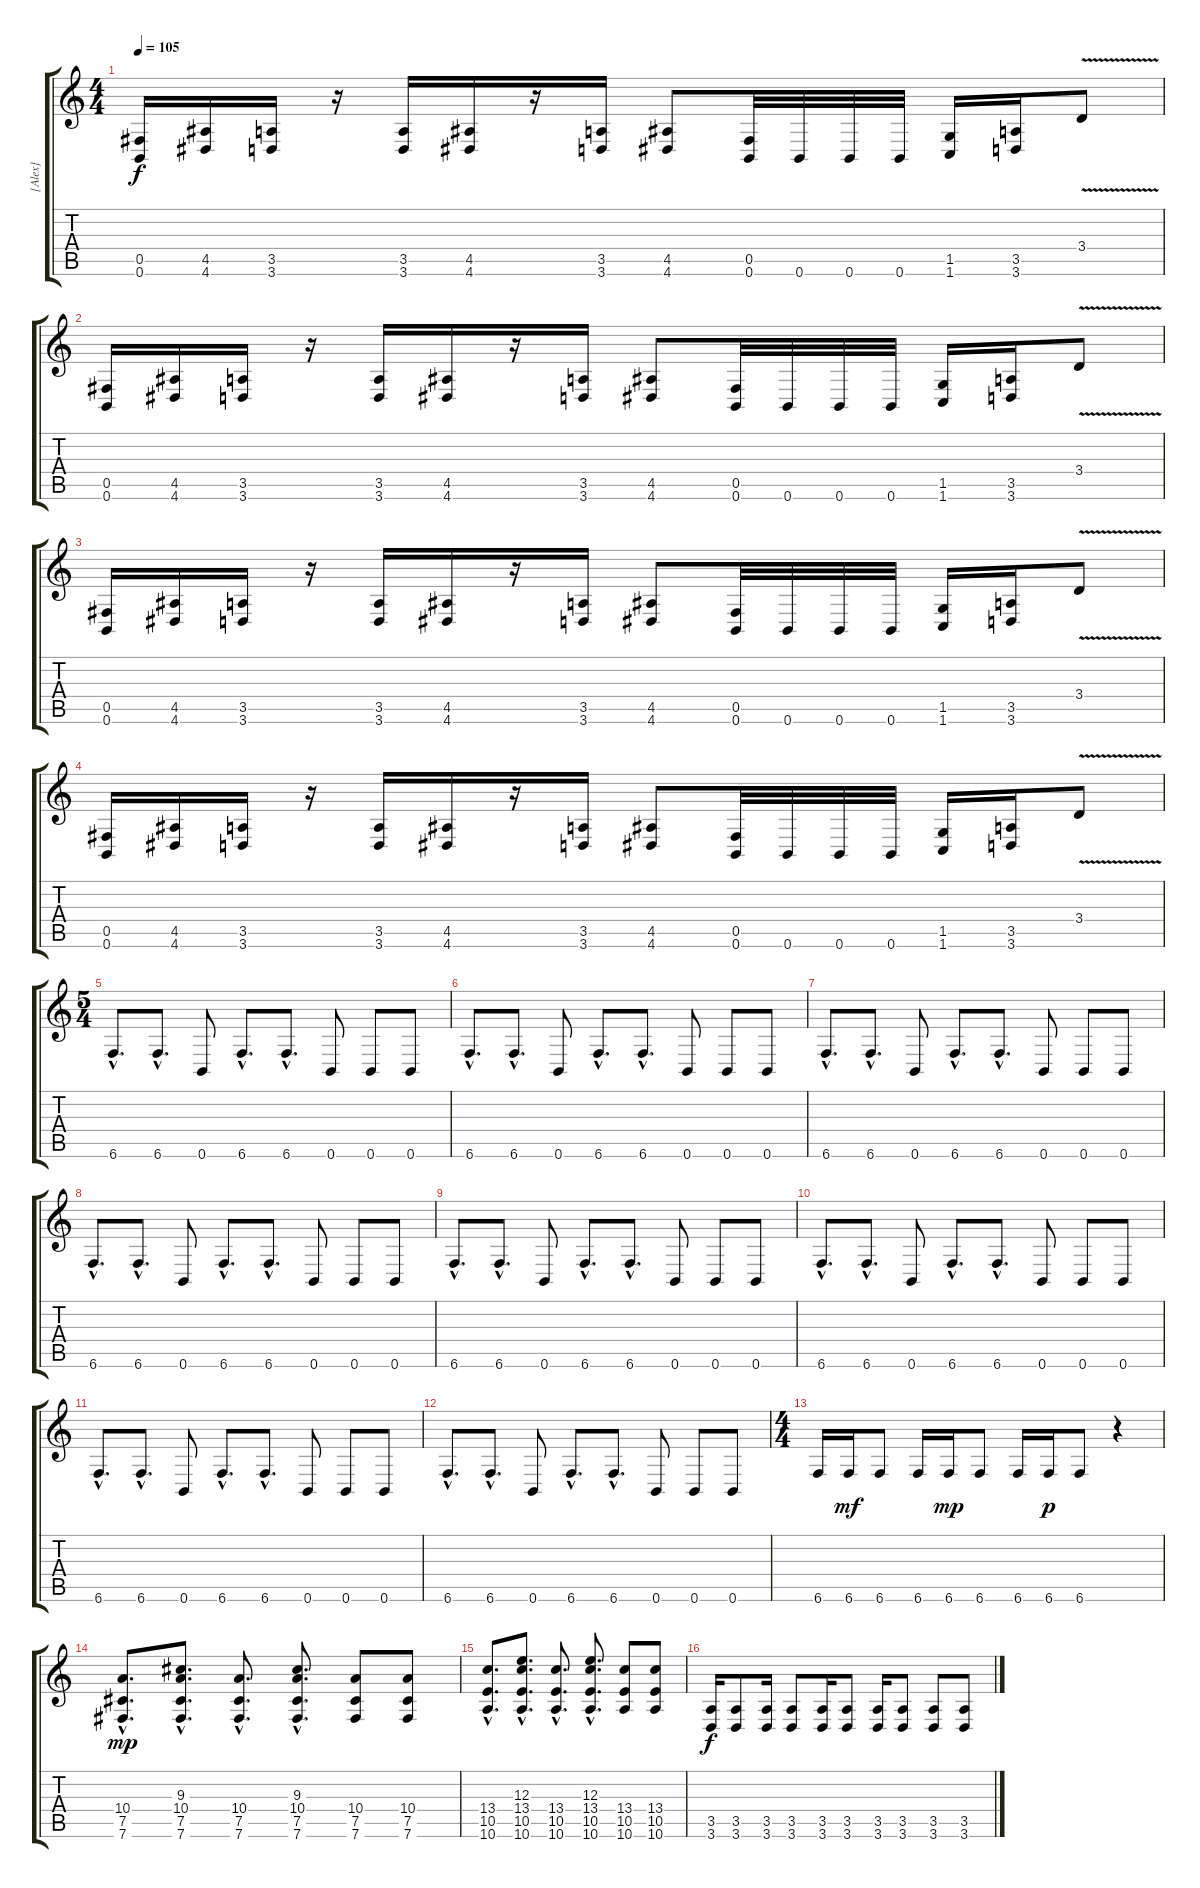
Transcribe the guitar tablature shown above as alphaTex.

\track ("[Alex]" "[Alex]") {instrument distortionguitar}
\staff {score tabs}
\tuning (Db4 Ab3 E3 B2 Gb2 B1) {hide}
\ts (4 4)
\tempo 105
\clef g2
\ks c
(0.5 0.6).16{dy f} (4.5 4.6).16 (3.5 3.6).16 r.16 (3.5 3.6).16 (4.5 4.6).16 r.16 (3.5 3.6).16 (4.5 4.6).8 (0.5 0.6).32 0.6.32 0.6.32 0.6.32 (1.5 1.6).16 (3.5 3.6).16 3.4{v}.8 |
(0.5 0.6).16 (4.5 4.6).16 (3.5 3.6).16 r.16 (3.5 3.6).16 (4.5 4.6).16 r.16 (3.5 3.6).16 (4.5 4.6).8 (0.5 0.6).32 0.6.32 0.6.32 0.6.32 (1.5 1.6).16 (3.5 3.6).16 3.4{v}.8 |
(0.5 0.6).16 (4.5 4.6).16 (3.5 3.6).16 r.16 (3.5 3.6).16 (4.5 4.6).16 r.16 (3.5 3.6).16 (4.5 4.6).8 (0.5 0.6).32 0.6.32 0.6.32 0.6.32 (1.5 1.6).16 (3.5 3.6).16 3.4{v}.8 |
(0.5 0.6).16 (4.5 4.6).16 (3.5 3.6).16 r.16 (3.5 3.6).16 (4.5 4.6).16 r.16 (3.5 3.6).16 (4.5 4.6).8 (0.5 0.6).32 0.6.32 0.6.32 0.6.32 (1.5 1.6).16 (3.5 3.6).16 3.4{v}.8 |
\ts (5 4)
6.6{hac}.8{d instrument pad7halo} 6.6{hac}.8{d} 0.6.8 6.6{hac}.8{d} 6.6{hac}.8{d} 0.6.8 0.6.8 0.6.8 |
6.6{hac}.8{d} 6.6{hac}.8{d} 0.6.8 6.6{hac}.8{d} 6.6{hac}.8{d} 0.6.8 0.6.8 0.6.8 |
6.6{hac}.8{d} 6.6{hac}.8{d} 0.6.8 6.6{hac}.8{d} 6.6{hac}.8{d} 0.6.8 0.6.8 0.6.8 |
6.6{hac}.8{d} 6.6{hac}.8{d} 0.6.8 6.6{hac}.8{d} 6.6{hac}.8{d} 0.6.8 0.6.8 0.6.8 |
6.6{hac}.8{d} 6.6{hac}.8{d} 0.6.8 6.6{hac}.8{d} 6.6{hac}.8{d} 0.6.8 0.6.8 0.6.8 |
6.6{hac}.8{d} 6.6{hac}.8{d} 0.6.8 6.6{hac}.8{d} 6.6{hac}.8{d} 0.6.8 0.6.8 0.6.8 |
6.6{hac}.8{d} 6.6{hac}.8{d} 0.6.8 6.6{hac}.8{d} 6.6{hac}.8{d} 0.6.8 0.6.8 0.6.8 |
6.6{hac}.8{d} 6.6{hac}.8{d} 0.6.8 6.6{hac}.8{d} 6.6{hac}.8{d} 0.6.8 0.6.8 0.6.8 |
\ts (4 4)
6.6.16 6.6.16{dy mf} 6.6.8 6.6.16 6.6.16{dy mp} 6.6.8 6.6.16 6.6.16{dy p} 6.6.8 r.4 |
(10.4{hac} 7.5{hac} 7.6{hac}).8{d dy mp instrument distortionguitar} (9.3{hac} 10.4{hac} 7.5{hac} 7.6{hac}).8{d} (10.4{hac} 7.5{hac} 7.6{hac}).8{d} (9.3{hac} 10.4{hac} 7.5{hac} 7.6{hac}).8{d} (10.4 7.5 7.6).8 (10.4 7.5 7.6).8 |
(13.4{hac} 10.5{hac} 10.6{hac}).8{d} (12.3{hac} 13.4{hac} 10.5{hac} 10.6{hac}).8{d} (13.4{hac} 10.5{hac} 10.6{hac}).8{d} (12.3{hac} 13.4{hac} 10.5{hac} 10.6{hac}).8{d} (13.4 10.5 10.6).8 (13.4 10.5 10.6).8 |
(3.5 3.6).16{dy f} (3.5 3.6).8 (3.5 3.6).16 (3.5 3.6).8 (3.5 3.6).16 (3.5 3.6).8 (3.5 3.6).16 (3.5 3.6).8 (3.5 3.6).8 (3.5 3.6).8
